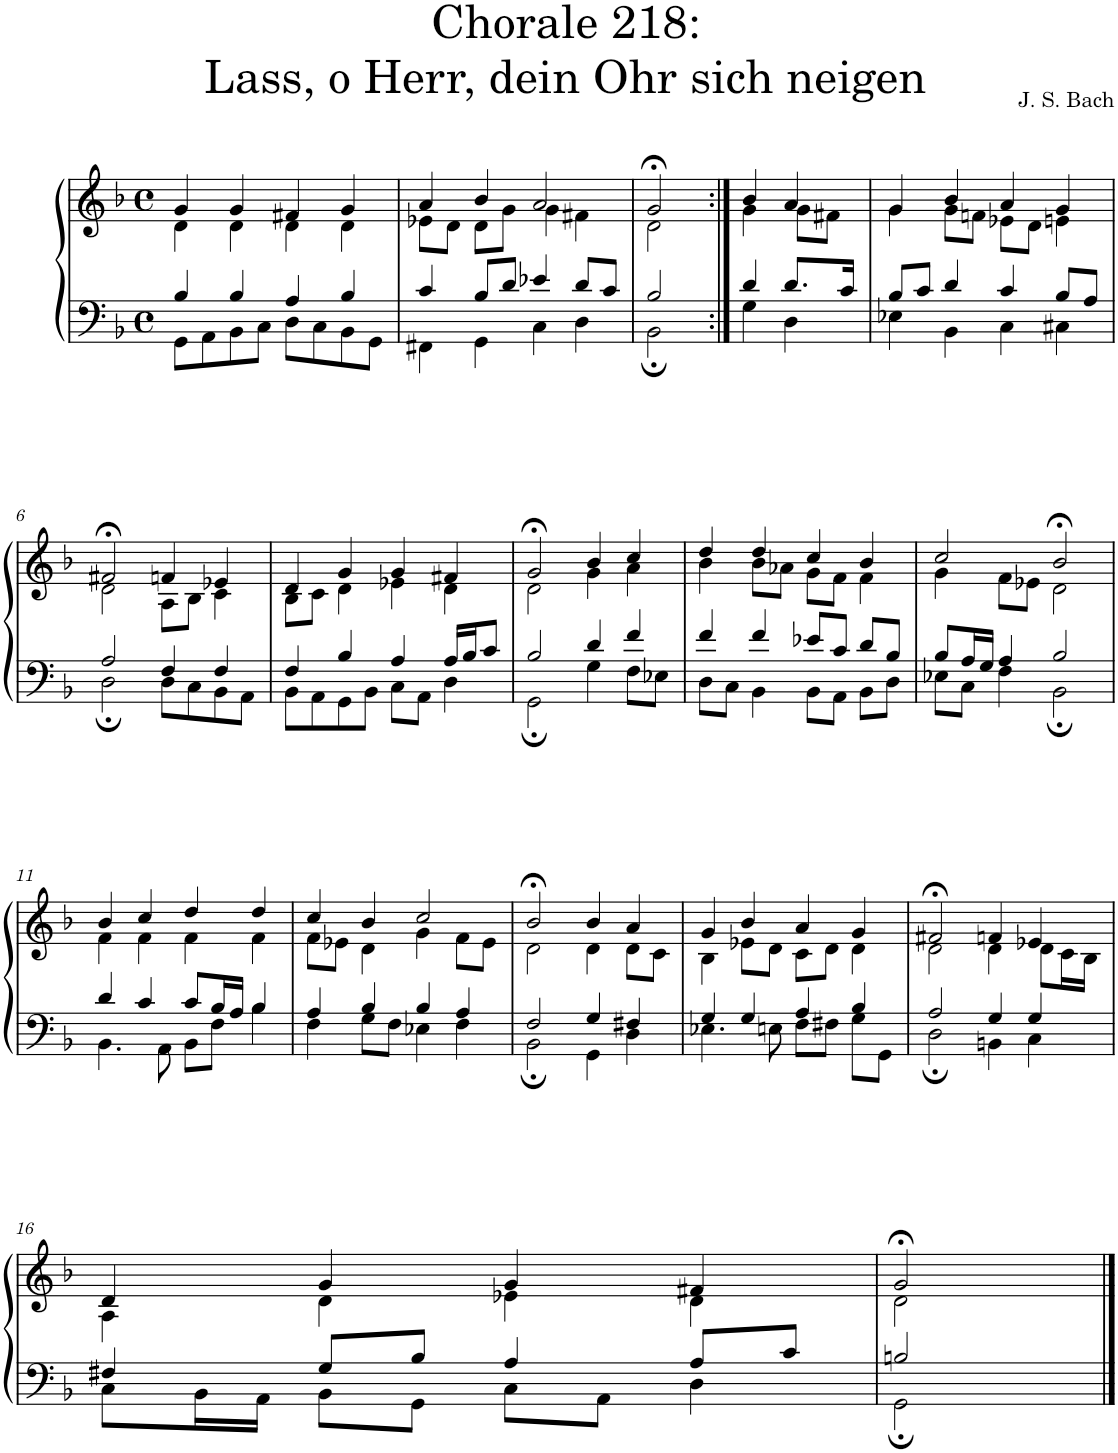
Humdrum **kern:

**kern	**kern
*part1	*part1
*staff2	*staff1
*I"S,A	*
*clefF4	*clefG2
*k[b-]	*k[b-]
*M4/4	*M4/4
*met(c)	*met(c)
=1	=1
*^	*^
4B-/	8GG\L	4g/	4d\
.	8AA\	.	.
4B-/	8BB-\	4g/	4d\
.	8C\J	.	.
4A/	8D\L	4f#X/	4d\
.	8C\	.	.
4B-/	8BB-\	4g/	4d\
.	8GG\J	.	.
=2	=2	=2	=2
4c/	4FF#X\	4a/	8e-X\L
.	.	.	8d\J
8B-/L	4GG\	4b-/	8d\L
8d/J	.	.	8g\J
4e-X/	4C\	2a/	4g\
8d/L	4D\	.	4f#X\
8c/J	.	.	.
=3	=3	=3	=3
2B-/	2BB-;\	2g;</	2d\
=4:|!	=4:|!	=4:|!	=4:|!
4d/	4G\	4b-/	4g\
8.d/L	4D\	4a/	8g\L
.	.	.	8f#X\J
16c/Jk	.	.	.
=5	=5	=5	=5
8B-/L	4E-X\	4g/	4g\
8c/J	.	.	.
4d/	4BB-\	4b-/	8g\L
.	.	.	8fn\J
4c/	4C\	4a/	8e-X\L
.	.	.	8d\J
8B-/L	4C#X\	4g/	4en\
8A/J	.	.	.
!!LO:LB:g=z	!!
=6	=6	=6	=6
2A/	2D;\	2f#X;</	2d\
4F/	8D\L	4fn/	8A\L
.	8C\	.	8B-\J
4F/	8BB-\	4e-X/	4c\
.	8AA\J	.	.
=7	=7	=7	=7
4F/	8BB-\L	4d/	8B-\L
.	8AA\	.	8c\J
4B-/	8GG\	4g/	4d\
.	8BB-\J	.	.
4A/	8C\L	4g/	4e-X\
.	8AA\J	.	.
16A/LL	4D\	4f#X/	4d\
16B-/J	.	.	.
8c/J	.	.	.
=8	=8	=8	=8
2B-/	2GG;\	2g;</	2d\
4d/	4G\	4b-/	4g\
4f/	8F\L	4cc/	4a\
.	8E-X\J	.	.
=9	=9	=9	=9
4f/	8D\L	4dd/	4b-\
.	8C\J	.	.
4f/	4BB-\	4dd/	8b-\L
.	.	.	8a-X\J
8e-X/L	8BB-\L	4cc/	8g\L
8c/J	8AA\J	.	8f\J
8d/L	8BB-\L	4b-/	4f\
8B-/J	8D\J	.	.
=10	=10	=10	=10
8B-/L	8E-X\L	2cc/	4g\
16A/L	8C\J	.	.
16G/JJ	.	.	.
4A/	4F\	.	8f\L
.	.	.	8e-X\J
2B-/	2BB-;\	2b-;</	2d\
!!LO:LB:g=z	!!
=11	=11	=11	=11
4d/	4.BB-\	4b-/	4f\
4c/	.	4cc/	4f\
.	8AA\	.	.
8c/L	8BB-\L	4dd/	4f\
16B-/L	8F\J	.	.
16A/JJ	.	.	.
4B-/	4B-\	4dd/	4f\
=12	=12	=12	=12
4A/	4F\	4cc/	8f\L
.	.	.	8e-X\J
4B-/	8G\L	4b-/	4d\
.	8F\J	.	.
4B-/	4E-X\	2cc/	4g\
4A/	4F\	.	8f\L
.	.	.	8e-\J
=13	=13	=13	=13
2F/	2BB-;\	2b-;</	2d\
4G/	4GG\	4b-/	4d\
4F#X/	4D\	4a/	8d\L
.	.	.	8c\J
=14	=14	=14	=14
4G/	4.E-X\	4g/	4B-\
4G/	.	4b-/	8e-X\L
.	8En\	.	8d\J
4A/	8F\L	4a/	8c\L
.	8F#X\J	.	8d\J
4B-/	8G\L	4g/	4d\
.	8GG\J	.	.
=15	=15	=15	=15
2A/	2D;\	2f#X;</	2d\
4G/	4BBn\	4fn/	4d\
4G/	4C\	4e-X/	8d\L
.	.	.	16c\L
.	.	.	16B-\JJ
!!LO:LB:g=z	!!
=16	=16	=16	=16
4F#X/	8C\L	4d/	4A\
.	16BB-\L	.	.
.	16AA\JJ	.	.
8G/L	8BB-\L	4g/	4d\
8B-/J	8GG\J	.	.
4A/	8C\L	4g/	4e-X\
.	8AA\J	.	.
8A/L	4D\	4f#X/	4d\
8c/J	.	.	.
=17	=17	=17	=17
2Bn/	2GG;\	2g;</	2d\
*v	*v	*	*
*	*v	*v
==	==
*-	*-
